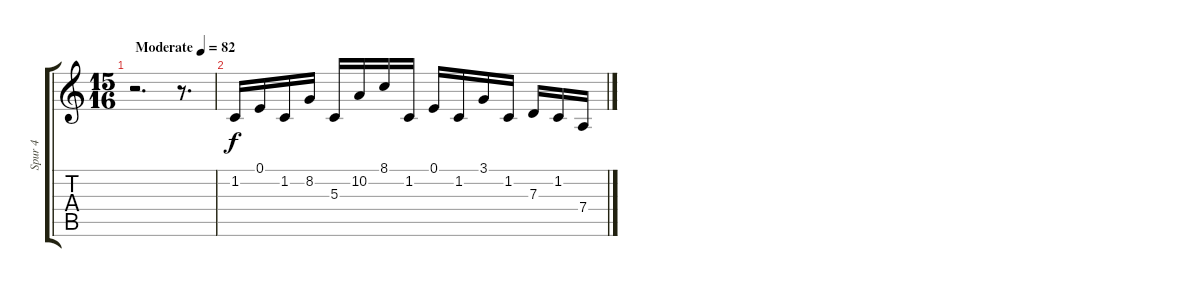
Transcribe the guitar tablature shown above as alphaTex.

\track ("Spur 4" "Spur 4") {instrument violin}
\staff {score tabs}
\tuning (E4 B3 G3 D3 A2 E2) {hide}
\ts (15 16)
\tempo (82 "Moderate")
\clef g2
\ks c
r.2{d dy f instrument violin} r.8{d} |
1.2.16 0.1.16 1.2.16 8.2.16 5.3.16 10.2.16 8.1.16 1.2.16 0.1.16 1.2.16 3.1.16 1.2.16 7.3.16 1.2.16 7.4.16
